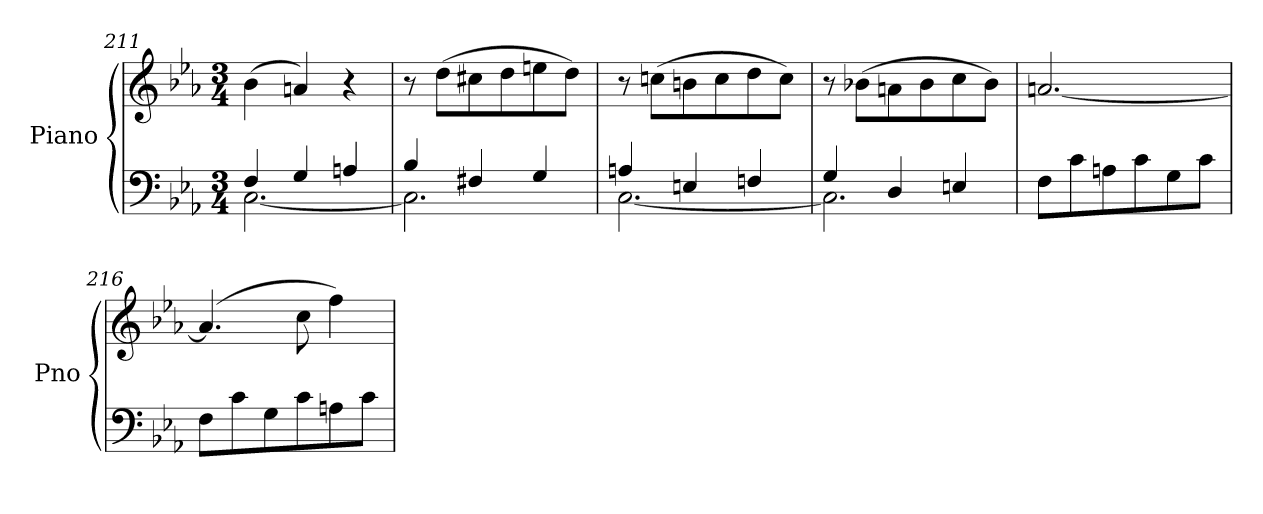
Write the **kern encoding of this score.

**kern	**kern
*part1	*part1
*staff2	*staff1
*I"Piano	*
*I'Pno	*
*clefF4	*clefG2
*k[b-e-a-]	*k[b-e-a-]
*M3/4	*M3/4
=211	=211
*^	*
4F/	[2.C\	(4b-\
4G/	.	4an/)
4An/	.	4r
!!LO:LB:g=z
=212	=212	=212
4B-/	2.C\]	8r
.	.	(8dd\L
4F#X/	.	8cc#X\
.	.	8dd\
4G/	.	8een\
.	.	8dd\J)
!!LO:LB:g=z
=213	=213	=213
4An/	[2.C\	8r
.	.	(8ccn\L
4En/	.	8bn\
.	.	8cc\
4Fn/	.	8dd\
.	.	8cc\J)
=214	=214	=214
4G/	2.C\]	8r
.	.	(8b-X\L
4D/	.	8an\
.	.	8b-\
4En/	.	8cc\
.	.	8b-\J)
*v	*v	*
=215	=215
8F\L	[2.an/
8c\	.
8An\	.
8c\	.
8G\	.
8c\J	.
=216	=216
8F\L	(4.a/]
8c\	.
8G\	.
8c\	8cc\
8An\	4ff\)
8c\J	.
=	=
*-	*-
